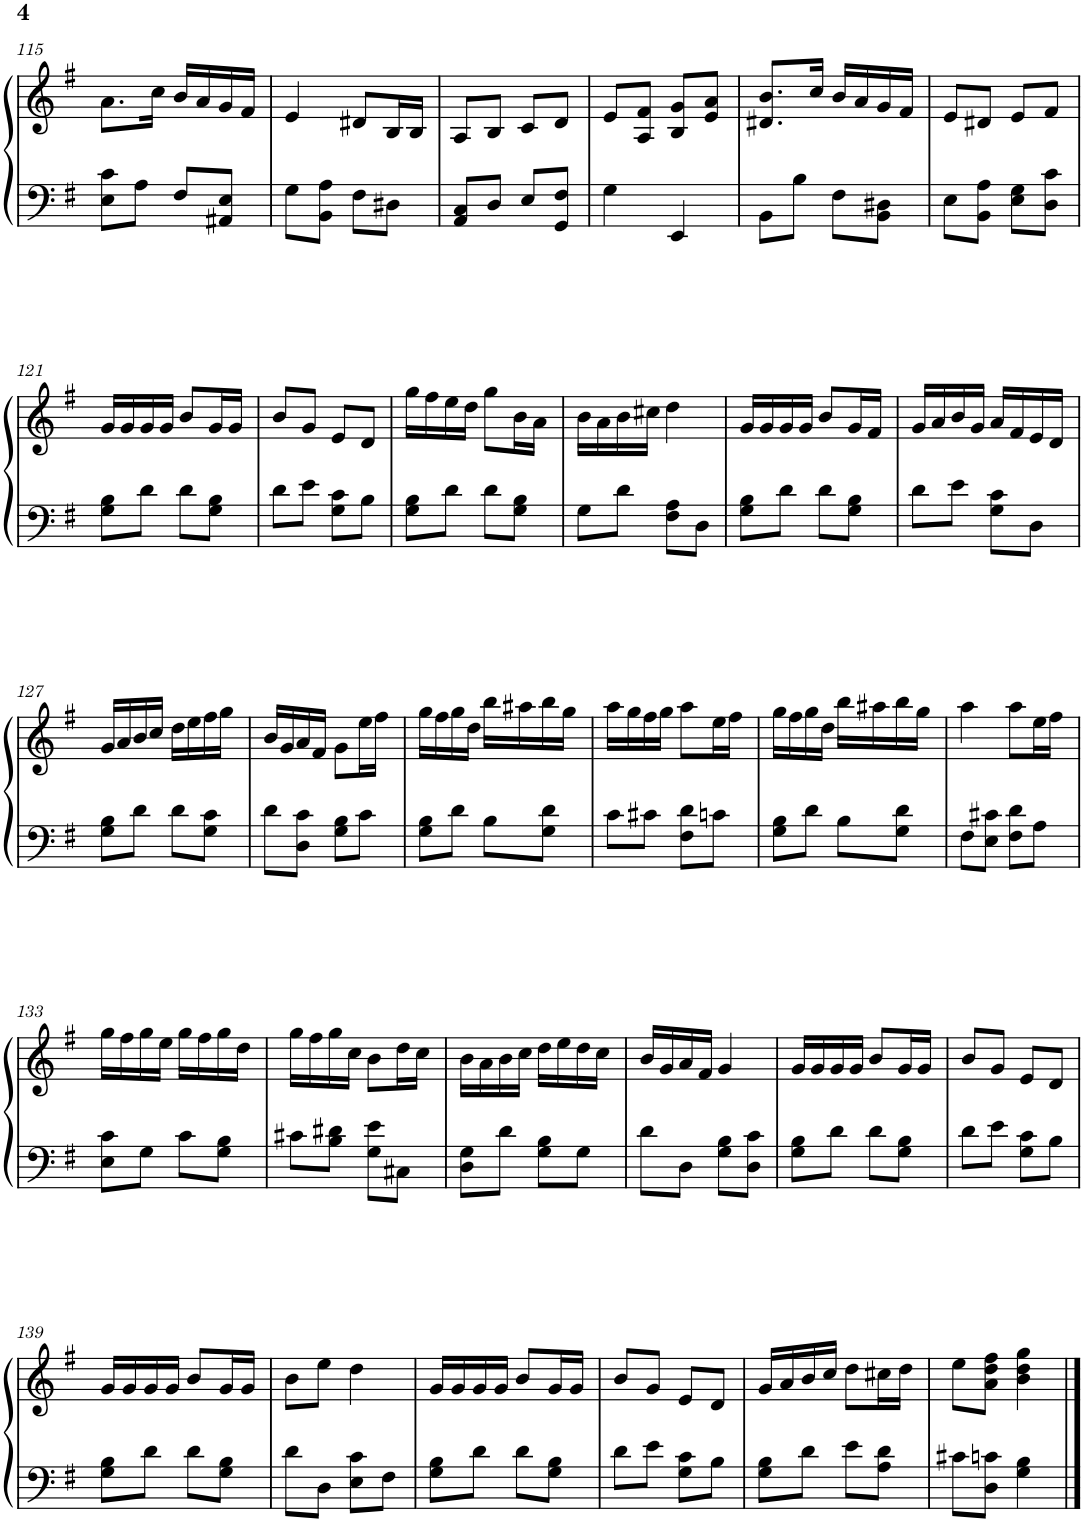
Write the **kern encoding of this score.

**kern	**kern
*part1	*part1
*staff2	*staff1
*I"Piano	*
*I'Pno.	*
!!LO:PB:g=z
*clefF4	*clefG2
*k[f#]	*k[f#]
*M2/4	*M2/4
=115	=115
8E\ 8c\L	8.a\L
8A\J	.
.	16cc\Jk
8F#/L	16b/LL
.	16a/
8AA#X/ 8E/J	16g/
.	16f#/JJ
=116	=116
8G\L	4e/
8BB\ 8A\J	.
8F#\L	8d#X/L
8D#X\J	16B/L
.	16B/JJ
=117	=117
8AA/ 8C/L	8A/L
8D/J	8B/J
8E/L	8c/L
8GG/ 8F#/J	8d/J
=118	=118
4G\	8e/L
.	8A/ 8f#/J
4EE/	8B/ 8g/L
.	8e/ 8a/J
=119	=119
8BB\L	8.d#X/ 8.b/L
8B\J	.
.	16cc/Jk
8F#\L	16b/LL
.	16a/
8BB\ 8D#X\J	16g/
.	16f#/JJ
=120	=120
8E\L	8e/L
8BB\ 8A\J	8d#X/J
8E\ 8G\L	8e/L
8D\ 8c\J	8f#/J
!!LO:LB:g=z
=121	=121
8G\ 8B\L	16g/LL
.	16g/
8d\J	16g/
.	16g/JJ
8d\L	8b/L
8G\ 8B\J	16g/L
.	16g/JJ
=122	=122
8d\L	8b/L
8e\J	8g/J
8G\ 8c\L	8e/L
8B\J	8d/J
=123	=123
8G\ 8B\L	16gg\LL
.	16ff#\
8d\J	16ee\
.	16dd\JJ
8d\L	8gg\L
8G\ 8B\J	16b\L
.	16a\JJ
=124	=124
8G\L	16b\LL
.	16a\
8d\J	16b\
.	16cc#X\JJ
8F#\ 8A\L	4dd\
8D\J	.
=125	=125
8G\ 8B\L	16g/LL
.	16g/
8d\J	16g/
.	16g/JJ
8d\L	8b/L
8G\ 8B\J	16g/L
.	16f#/JJ
=126	=126
8d\L	16g/LL
.	16a/
8e\J	16b/
.	16g/JJ
8G\ 8c\L	16a/LL
.	16f#/
8D\J	16e/
.	16d/JJ
!!LO:LB:g=z
=127	=127
8G\ 8B\L	16g/LL
.	16a/
8d\J	16b/
.	16cc/JJ
8d\L	16dd\LL
.	16ee\
8G\ 8c\J	16ff#\
.	16gg\JJ
=128	=128
8d\L	16b/LL
.	16g/
8D\ 8c\J	16a/
.	16f#/JJ
8G\ 8B\L	8g\L
8c\J	16ee\L
.	16ff#\JJ
=129	=129
8G\ 8B\L	16gg\LL
.	16ff#\
8d\J	16gg\
.	16dd\JJ
8B\L	16bb\LL
.	16aa#X\
8G\ 8d\J	16bb\
.	16gg\JJ
=130	=130
8c\L	16aa\LL
.	16gg\
8c#X\J	16ff#\
.	16gg\JJ
8F#\ 8d\L	8aa\L
8cn\J	16ee\L
.	16ff#\JJ
=131	=131
8G\ 8B\L	16gg\LL
.	16ff#\
8d\J	16gg\
.	16dd\JJ
8B\L	16bb\LL
.	16aa#X\
8G\ 8d\J	16bb\
.	16gg\JJ
=132	=132
8F#\L	4aa\
8E\ 8c#X\J	.
8F#\ 8d\L	8aa\L
8A\J	16ee\L
.	16ff#\JJ
!!LO:LB:g=z
=133	=133
8E\ 8c\L	16gg\LL
.	16ff#\
8G\J	16gg\
.	16ee\JJ
8c\L	16gg\LL
.	16ff#\
8G\ 8B\J	16gg\
.	16dd\JJ
=134	=134
8c#X\L	16gg\LL
.	16ff#\
8B\ 8d#X\J	16gg\
.	16cc\JJ
8G\ 8e\L	8b\L
8C#X\J	16dd\L
.	16cc\JJ
=135	=135
8D\ 8G\L	16b\LL
.	16a\
8d\J	16b\
.	16cc\JJ
8G\ 8B\L	16dd\LL
.	16ee\
8G\J	16dd\
.	16cc\JJ
=136	=136
8d\L	16b/LL
.	16g/
8D\J	16a/
.	16f#/JJ
8G\ 8B\L	4g/
8D\ 8c\J	.
=137	=137
8G\ 8B\L	16g/LL
.	16g/
8d\J	16g/
.	16g/JJ
8d\L	8b/L
8G\ 8B\J	16g/L
.	16g/JJ
=138	=138
8d\L	8b/L
8e\J	8g/J
8G\ 8c\L	8e/L
8B\J	8d/J
!!LO:LB:g=z
=139	=139
8G\ 8B\L	16g/LL
.	16g/
8d\J	16g/
.	16g/JJ
8d\L	8b/L
8G\ 8B\J	16g/L
.	16g/JJ
=140	=140
8d\L	8b\L
8D\J	8ee\J
8E\ 8c\L	4dd\
8F#\J	.
=141	=141
8G\ 8B\L	16g/LL
.	16g/
8d\J	16g/
.	16g/JJ
8d\L	8b/L
8G\ 8B\J	16g/L
.	16g/JJ
=142	=142
8d\L	8b/L
8e\J	8g/J
8G\ 8c\L	8e/L
8B\J	8d/J
=143	=143
8G\ 8B\L	16g/LL
.	16a/
8d\J	16b/
.	16cc/JJ
8e\L	8dd\L
8A\ 8d\J	16cc#X\L
.	16dd\JJ
=144	=144
8c#X\L	8ee\L
8D\ 8cn\J	8a\ 8dd\ 8ff#\J
4G\ 4B\	4b\ 4dd\ 4gg\
==	==
*-	*-
